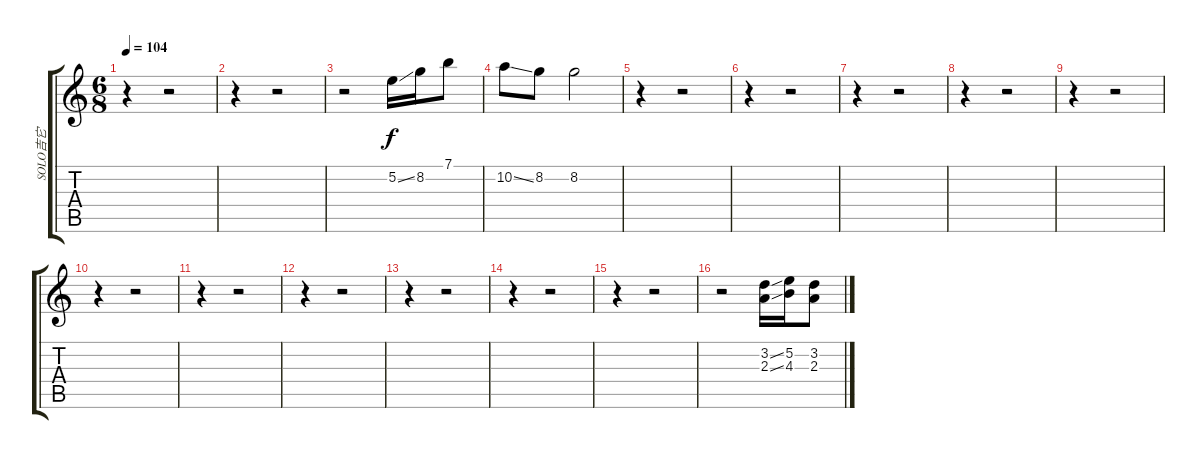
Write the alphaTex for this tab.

\track ("SOLO吉它" "SOLO吉它") {instrument acousticguitarsteel}
\staff {score tabs}
\tuning (E4 B3 G3 D3 A2 E2) {hide}
\ts (6 8)
\tempo 104
\clef g2
\ks c
r.4{dy f} r.2 |
r.4 r.2 |
r.2 5.2{ss}.16 8.2.16 7.1.8 |
10.2{ss}.8 8.2.8 8.2.2 |
r.4 r.2 |
r.4 r.2 |
r.4 r.2 |
r.4 r.2 |
r.4 r.2 |
r.4 r.2 |
r.4 r.2 |
r.4 r.2 |
r.4 r.2 |
r.4 r.2 |
r.4 r.2 |
r.2 (3.2{ss} 2.3{ss}).16 (5.2 4.3).16 (3.2 2.3).8
